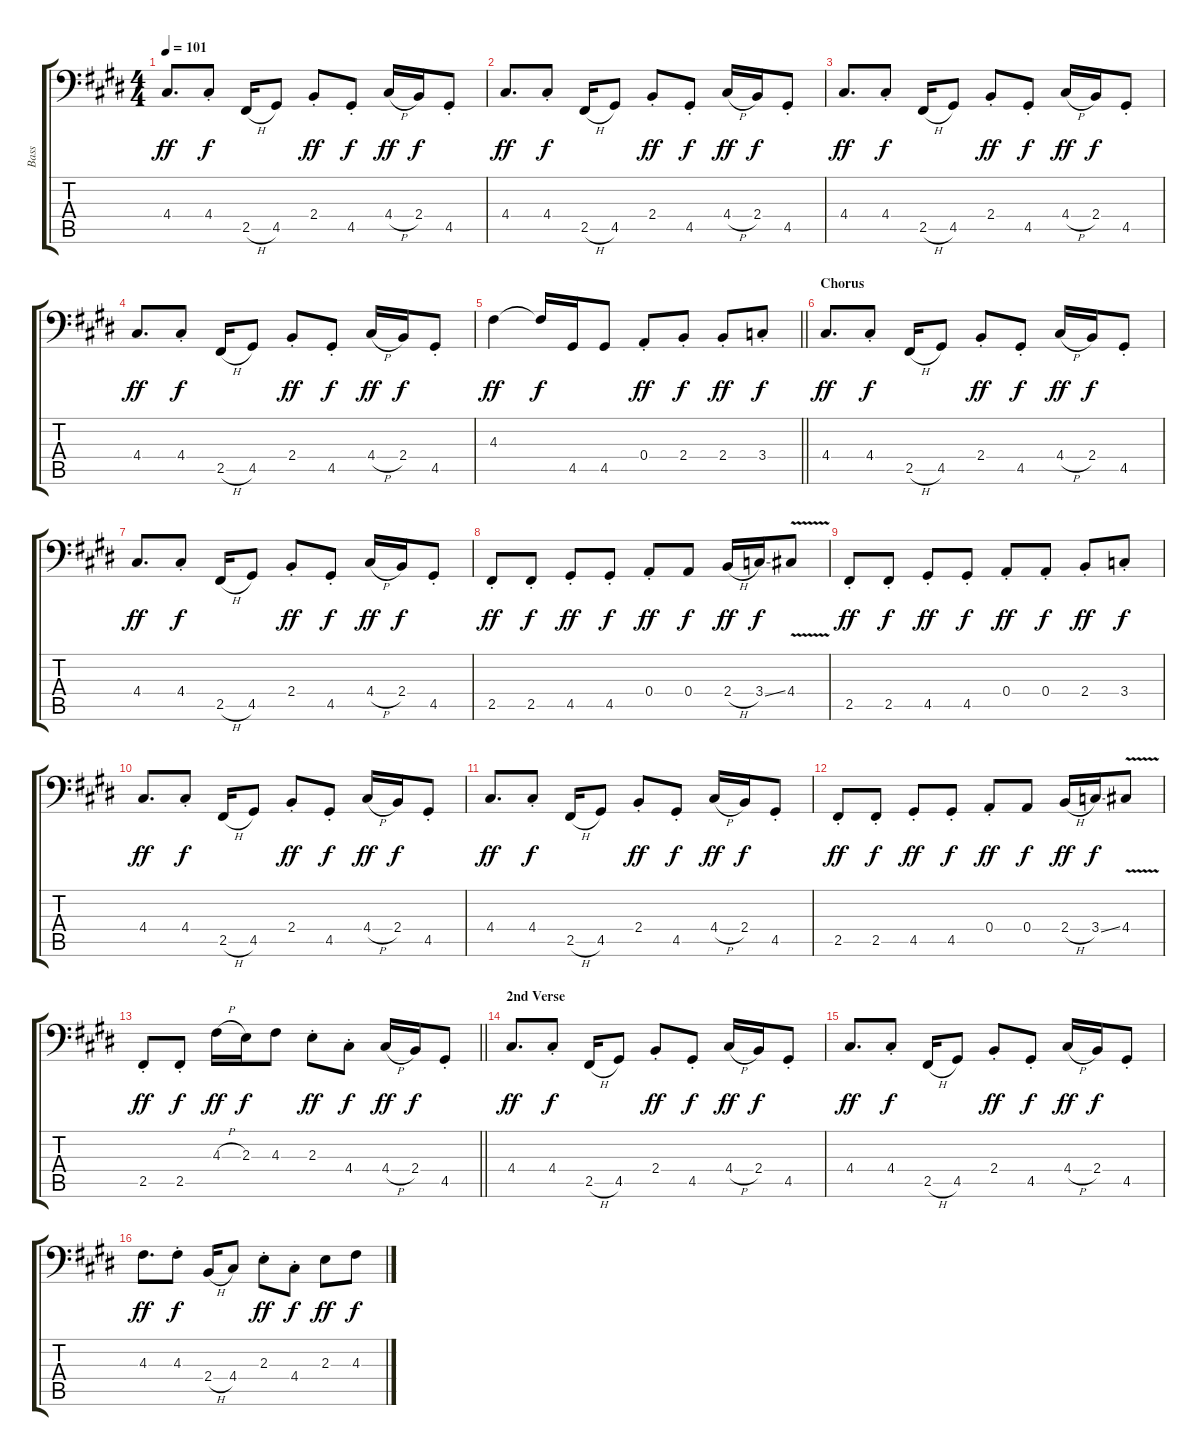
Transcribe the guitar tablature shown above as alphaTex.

\track ("Bass" "Bass") {instrument electricbassfinger}
\staff {score tabs}
\tuning (C3 G2 D2 A1 E1 B0) {hide}
\ts (4 4)
\tempo 101
\clef f4
\ks e
4.4.8{d dy ff} 4.4{st}.8{dy f} 2.5{h}.16 4.5.8 2.4{st}.8{dy ff} 4.5{st}.8{dy f} 4.4{h}.16{dy ff} 2.4.16{dy f} 4.5{st}.8 |
4.4.8{d dy ff} 4.4{st}.8{dy f} 2.5{h}.16 4.5.8 2.4{st}.8{dy ff} 4.5{st}.8{dy f} 4.4{h}.16{dy ff} 2.4.16{dy f} 4.5{st}.8 |
4.4.8{d dy ff} 4.4{st}.8{dy f} 2.5{h}.16 4.5.8 2.4{st}.8{dy ff} 4.5{st}.8{dy f} 4.4{h}.16{dy ff} 2.4.16{dy f} 4.5{st}.8 |
4.4.8{d dy ff} 4.4{st}.8{dy f} 2.5{h}.16 4.5.8 2.4{st}.8{dy ff} 4.5{st}.8{dy f} 4.4{h}.16{dy ff} 2.4.16{dy f} 4.5{st}.8 |
\barLineRight lightlight
4.3.4{dy ff} 4.3{t}.16{dy f} 4.5.16 4.5.8 0.4{st}.8{dy ff} 2.4{st}.8{dy f} 2.4{st}.8{dy ff} 3.4{st}.8{dy f} |
\section ("" "Chorus")
4.4.8{d dy ff} 4.4{st}.8{dy f} 2.5{h}.16 4.5.8 2.4{st}.8{dy ff} 4.5{st}.8{dy f} 4.4{h}.16{dy ff} 2.4.16{dy f} 4.5{st}.8 |
4.4.8{d dy ff} 4.4{st}.8{dy f} 2.5{h}.16 4.5.8 2.4{st}.8{dy ff} 4.5{st}.8{dy f} 4.4{h}.16{dy ff} 2.4.16{dy f} 4.5{st}.8 |
2.5{st}.8{dy ff} 2.5{st}.8{dy f} 4.5{st}.8{dy ff} 4.5{st}.8{dy f} 0.4{st}.8{dy ff} 0.4.8{dy f} 2.4{h}.16{dy ff} 3.4{ss}.16{dy f} 4.4{v}.8 |
2.5{st}.8{dy ff} 2.5{st}.8{dy f} 4.5{st}.8{dy ff} 4.5{st}.8{dy f} 0.4{st}.8{dy ff} 0.4{st}.8{dy f} 2.4{st}.8{dy ff} 3.4{st}.8{dy f} |
4.4.8{d dy ff} 4.4{st}.8{dy f} 2.5{h}.16 4.5.8 2.4{st}.8{dy ff} 4.5{st}.8{dy f} 4.4{h}.16{dy ff} 2.4.16{dy f} 4.5{st}.8 |
4.4.8{d dy ff} 4.4{st}.8{dy f} 2.5{h}.16 4.5.8 2.4{st}.8{dy ff} 4.5{st}.8{dy f} 4.4{h}.16{dy ff} 2.4.16{dy f} 4.5{st}.8 |
2.5{st}.8{dy ff} 2.5{st}.8{dy f} 4.5{st}.8{dy ff} 4.5{st}.8{dy f} 0.4{st}.8{dy ff} 0.4.8{dy f} 2.4{h}.16{dy ff} 3.4{ss}.16{dy f} 4.4{v}.8 |
\barLineRight lightlight
2.5{st}.8{dy ff} 2.5{st}.8{dy f} 4.3{h}.16{dy ff} 2.3.16{dy f} 4.3.8 2.3{st}.8{dy ff} 4.4{st}.8{dy f} 4.4{h}.16{dy ff} 2.4.16{dy f} 4.5{st}.8 |
\section ("" "2nd Verse")
4.4.8{d dy ff} 4.4{st}.8{dy f} 2.5{h}.16 4.5.8 2.4{st}.8{dy ff} 4.5{st}.8{dy f} 4.4{h}.16{dy ff} 2.4.16{dy f} 4.5{st}.8 |
4.4.8{d dy ff} 4.4{st}.8{dy f} 2.5{h}.16 4.5.8 2.4{st}.8{dy ff} 4.5{st}.8{dy f} 4.4{h}.16{dy ff} 2.4.16{dy f} 4.5{st}.8 |
4.3.8{d dy ff} 4.3{st}.8{dy f} 2.4{h}.16 4.4.8 2.3{st}.8{dy ff} 4.4{st}.8{dy f} 2.3.8{dy ff} 4.3.8{dy f}
